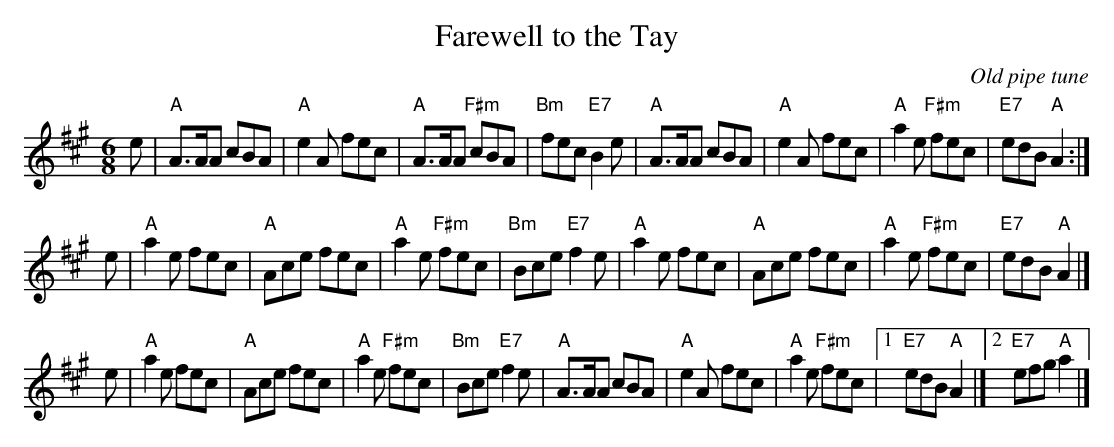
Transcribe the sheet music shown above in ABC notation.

X:1
T: Farewell to the Tay
O: Old pipe tune
M: 6/8
L: 1/8
K: A
e \
| "A"A>AA cBA | "A"e2A fec \
| "A"A>AA "F#m"cBA | "Bm"fec "E7"B2 e \
| "A"A>AA cBA | "A"e2A fec \
| "A"a2e "F#m"fec | "E7"edB "A"A2 :|
e \
| "A"a2e fec | "A"Ace fec \
| "A"a2e "F#m"fec | "Bm"Bce "E7"f2e \
| "A"a2e fec | "A"Ace fec \
| "A"a2e "F#m"fec | "E7"edB "A"A2 |]
e \
| "A"a2e fec | "A"Ace fec \
| "A"a2e "F#m"fec | "Bm"Bce "E7"f2e \
| "A"A>AA cBA | "A"e2A fec \
| "A"a2e "F#m"fec |1 "E7"edB "A"A2 |]2 "E7"efg "A"a2 |]
